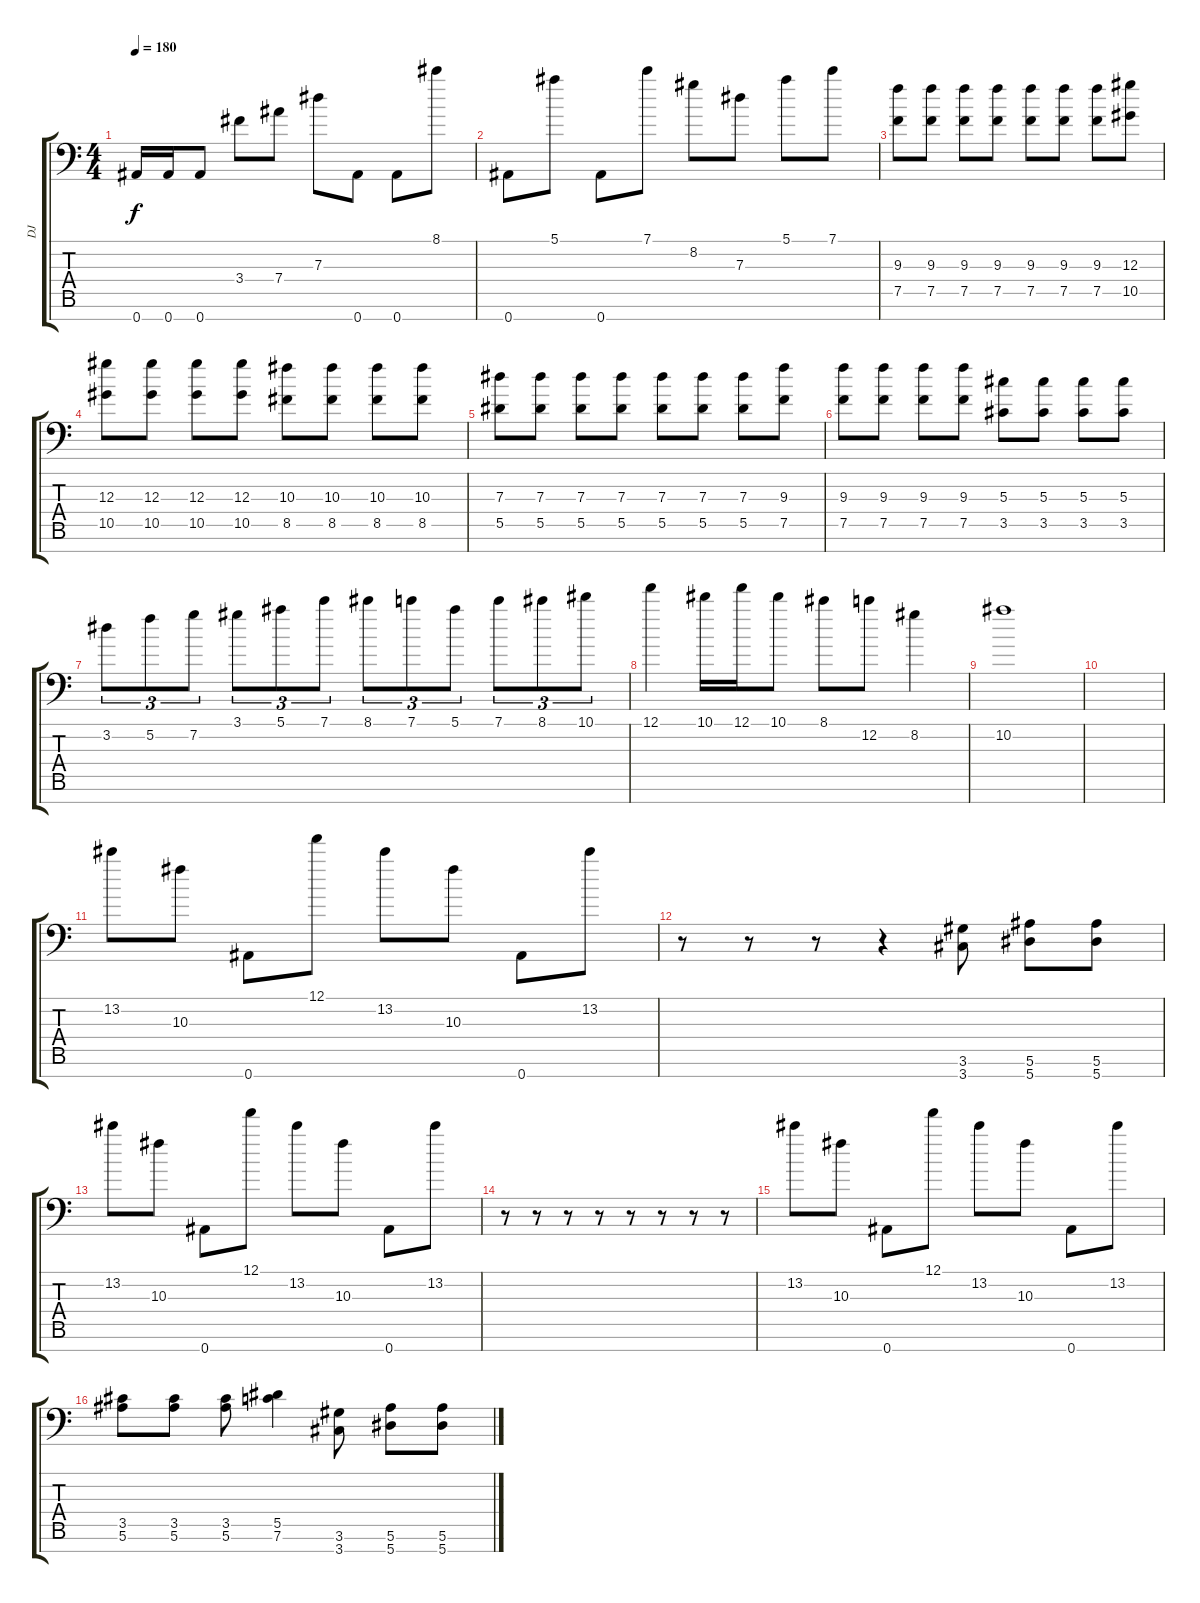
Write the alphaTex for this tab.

\track ("DJ" "DJ") {instrument acousticguitarsteel}
\staff {score tabs}
\tuning (F4 C4 Ab3 Eb3 Bb2 F2 Bb1) {hide}
\ts (4 4)
\tempo 180
\clef f4
\ks c
0.7.16{dy f} 0.7.16 0.7.8 3.4.8 7.4.8 7.3.8 0.7.8 0.7.8 8.1.8 |
0.7.8 5.1.8 0.7.8 7.1.8 8.2.8 7.3.8 5.1.8 7.1.8 |
(9.3 7.5).8 (9.3 7.5).8 (9.3 7.5).8 (9.3 7.5).8 (9.3 7.5).8 (9.3 7.5).8 (9.3 7.5).8 (12.3 10.5).8 |
(12.3 10.5).8 (12.3 10.5).8 (12.3 10.5).8 (12.3 10.5).8 (10.3 8.5).8 (10.3 8.5).8 (10.3 8.5).8 (10.3 8.5).8 |
(7.3 5.5).8 (7.3 5.5).8 (7.3 5.5).8 (7.3 5.5).8 (7.3 5.5).8 (7.3 5.5).8 (7.3 5.5).8 (9.3 7.5).8 |
(9.3 7.5).8 (9.3 7.5).8 (9.3 7.5).8 (9.3 7.5).8 (5.3 3.5).8 (5.3 3.5).8 (5.3 3.5).8 (5.3 3.5).8 |
3.2.8{tu (3 2)} 5.2.8{tu (3 2)} 7.2.8{tu (3 2)} 3.1.8{tu (3 2)} 5.1.8{tu (3 2)} 7.1.8{tu (3 2)} 8.1.8{tu (3 2)} 7.1.8{tu (3 2)} 5.1.8{tu (3 2)} 7.1.8{tu (3 2)} 8.1.8{tu (3 2)} 10.1.8{tu (3 2)} |
12.1.4 10.1.16 12.1.16 10.1.8 8.1.8 12.2.8 8.2.4 |
10.2.1 |
|
13.2.8 10.3.8 0.7.8 12.1.8 13.2.8 10.3.8 0.7.8 13.2.8 |
r.8 r.8 r.8 r.4 (3.6 3.7).8 (5.6 5.7).8 (5.6 5.7).8 |
13.2.8 10.3.8 0.7.8 12.1.8 13.2.8 10.3.8 0.7.8 13.2.8 |
r.8 r.8 r.8 r.8 r.8 r.8 r.8 r.8 |
13.2.8 10.3.8 0.7.8 12.1.8 13.2.8 10.3.8 0.7.8 13.2.8 |
(3.5 5.6).8 (3.5 5.6).8 (3.5 5.6).8 (5.5 7.6).4 (3.6 3.7).8 (5.6 5.7).8 (5.6 5.7).8
